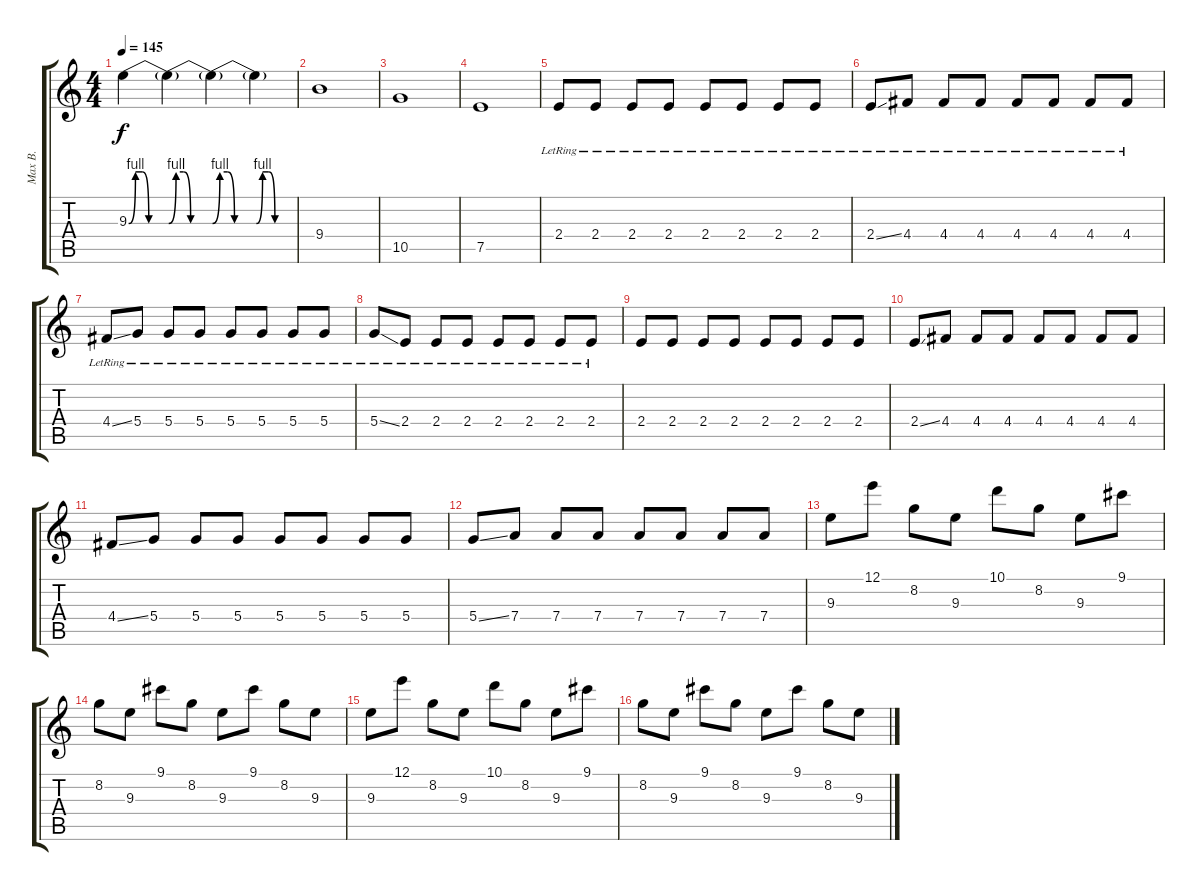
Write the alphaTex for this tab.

\track ("Max B." "Max B.") {instrument distortionguitar}
\staff {score tabs}
\tuning (E4 B3 G3 D3 A2 E2) {hide}
\ts (4 4)
\tempo 145
\clef g2
\ks c
9.3{be (custom 0 0 10 4 20 4 30 0 60 0)}.4{dy f} 9.3{be (custom 0 0 10 4 20 4 30 0 60 0) t}.4 9.3{be (custom 0 0 10 4 20 4 30 0 60 0) t}.4 9.3{be (custom 0 0 10 4 20 4 30 0 60 0) t}.4 |
9.4.1 |
10.5.1 |
7.5.1 |
2.4{lr}.8 2.4{lr}.8 2.4{lr}.8 2.4{lr}.8 2.4{lr}.8 2.4{lr}.8 2.4{lr}.8 2.4{lr}.8 |
2.4{ss lr}.8 4.4{lr}.8 4.4{lr}.8 4.4{lr}.8 4.4{lr}.8 4.4{lr}.8 4.4{lr}.8 4.4{lr}.8 |
4.4{ss lr}.8 5.4{lr}.8 5.4{lr}.8 5.4{lr}.8 5.4{lr}.8 5.4{lr}.8 5.4{lr}.8 5.4{lr}.8 |
5.4{ss lr}.8 2.4{lr}.8 2.4{lr}.8 2.4{lr}.8 2.4{lr}.8 2.4{lr}.8 2.4{lr}.8 2.4{lr}.8 |
2.4.8 2.4.8 2.4.8 2.4.8 2.4.8 2.4.8 2.4.8 2.4.8 |
2.4{ss}.8 4.4.8 4.4.8 4.4.8 4.4.8 4.4.8 4.4.8 4.4.8 |
4.4{ss}.8 5.4.8 5.4.8 5.4.8 5.4.8 5.4.8 5.4.8 5.4.8 |
5.4{ss}.8 7.4.8 7.4.8 7.4.8 7.4.8 7.4.8 7.4.8 7.4.8 |
9.3.8 12.1.8 8.2.8 9.3.8 10.1.8 8.2.8 9.3.8 9.1.8 |
8.2.8 9.3.8 9.1.8 8.2.8 9.3.8 9.1.8 8.2.8 9.3.8 |
9.3.8 12.1.8 8.2.8 9.3.8 10.1.8 8.2.8 9.3.8 9.1.8 |
8.2.8 9.3.8 9.1.8 8.2.8 9.3.8 9.1.8 8.2.8 9.3.8
